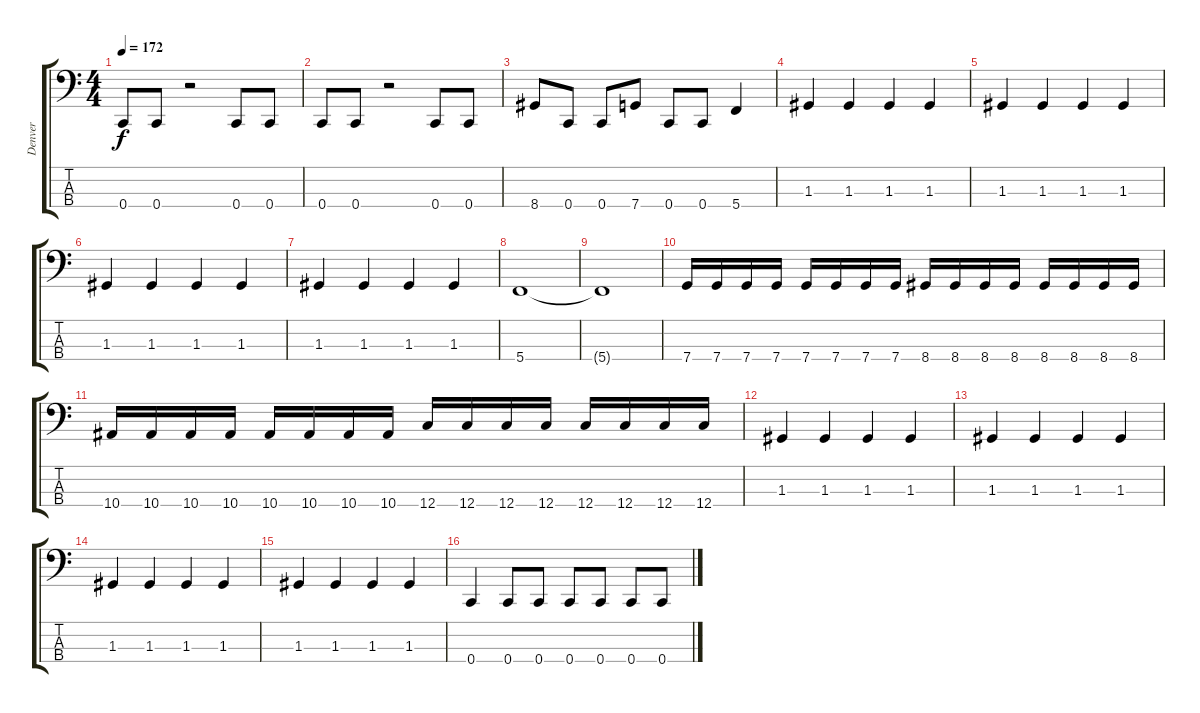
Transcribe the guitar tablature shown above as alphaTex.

\track ("Denver" "Denver") {instrument electricbassfinger}
\staff {score tabs}
\tuning (F2 C2 G1 C1) {hide}
\ts (4 4)
\tempo 172
\clef f4
\ks c
0.4.8{dy f} 0.4.8 r.2 0.4.8 0.4.8 |
0.4.8 0.4.8 r.2 0.4.8 0.4.8 |
8.4.8 0.4.8 0.4.8 7.4.8 0.4.8 0.4.8 5.4.4 |
1.3.4 1.3.4 1.3.4 1.3.4 |
1.3.4 1.3.4 1.3.4 1.3.4 |
1.3.4 1.3.4 1.3.4 1.3.4 |
1.3.4 1.3.4 1.3.4 1.3.4 |
5.4.1 |
5.4{t}.1 |
7.4.16 7.4.16 7.4.16 7.4.16 7.4.16 7.4.16 7.4.16 7.4.16 8.4.16 8.4.16 8.4.16 8.4.16 8.4.16 8.4.16 8.4.16 8.4.16 |
10.4.16 10.4.16 10.4.16 10.4.16 10.4.16 10.4.16 10.4.16 10.4.16 12.4.16 12.4.16 12.4.16 12.4.16 12.4.16 12.4.16 12.4.16 12.4.16 |
1.3.4 1.3.4 1.3.4 1.3.4 |
1.3.4 1.3.4 1.3.4 1.3.4 |
1.3.4 1.3.4 1.3.4 1.3.4 |
1.3.4 1.3.4 1.3.4 1.3.4 |
0.4.4 0.4.8 0.4.8 0.4.8 0.4.8 0.4.8 0.4.8
